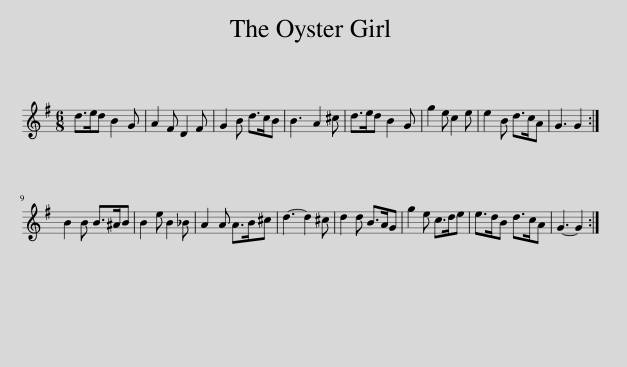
X:1
L:1/8
M:6/8
I:linebreak $
K:G
V:1 treble
V:1
 d>ed B2 G | A2 F D2 F | G2 B d>cB | B3 A2 ^c | d>ed B2 G | %5
 g2 e c2 e | e2 B d>cA | G3 G2 :|$ B2 B B>^AB | B2 e B2 _B | %10
 A2 A A>B^c | d3- d2 ^c | d2 d B>AG | g2 e c>de | e>dB d>cA | %15
 G3- G2 :| %16
